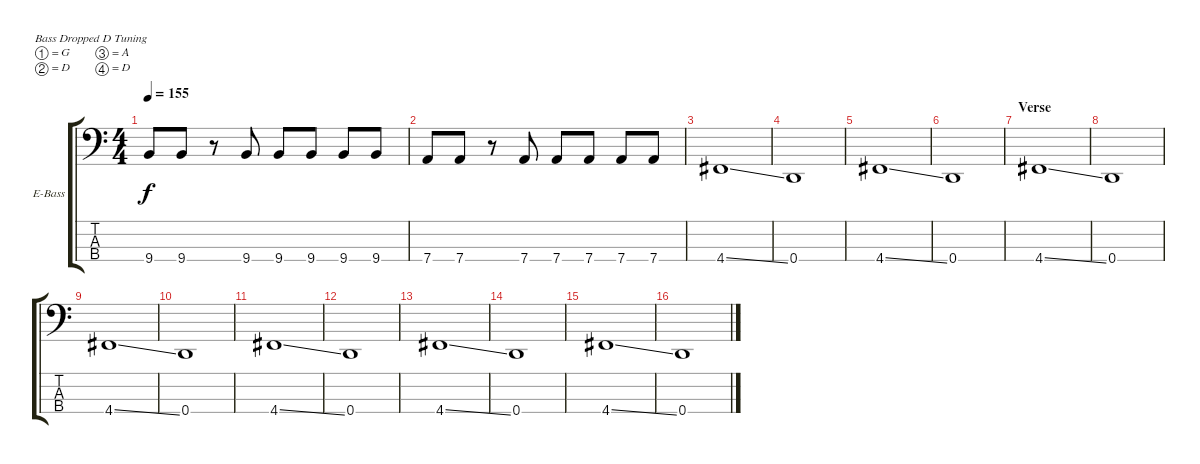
\bracketExtendMode groupsimilarinstruments
\firstSystemTrackNameOrientation horizontal
\otherSystemsTrackNameOrientation horizontal
\track ("Bass" "E-Bass") {instrument electricbassfinger}
\staff {score tabs}
\tuning (G2 D2 A1 D1)
\ts (4 4)
\tempo 155
\clef f4
\ks c
9.4.8{dy f} 9.4.8 r.8 9.4.8 9.4.8 9.4.8 9.4.8 9.4.8 |
7.4.8 7.4.8 r.8 7.4.8 7.4.8 7.4.8 7.4.8 7.4.8 |
4.4{ss}.1 |
0.4.1 |
4.4{ss}.1 |
0.4.1 |
\section ("" "Verse")
4.4{ss}.1 |
0.4.1 |
4.4{ss}.1 |
0.4.1 |
4.4{ss}.1 |
0.4.1 |
4.4{ss}.1 |
0.4.1 |
4.4{ss}.1 |
0.4.1
